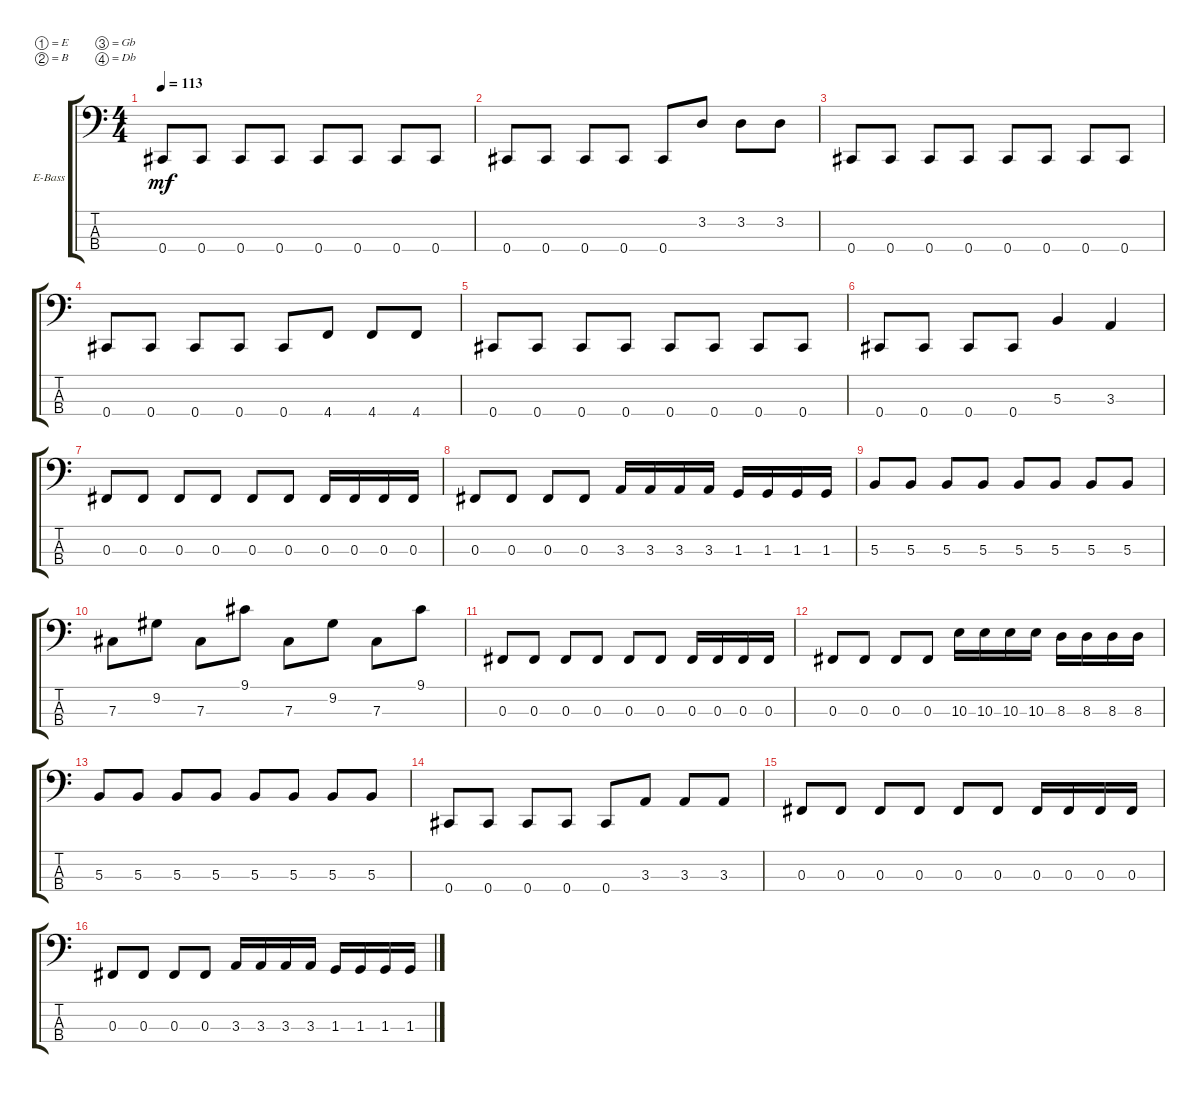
\bracketExtendMode groupsimilarinstruments
\firstSystemTrackNameOrientation horizontal
\otherSystemsTrackNameOrientation horizontal
\track ("Bass" "E-Bass") {instrument electricbassfinger}
\staff {score tabs}
\tuning (E2 B1 Gb1 Db1)
\ts (4 4)
\tempo 113
\clef f4
\ks c
0.4.8{dy mf} 0.4.8 0.4.8 0.4.8 0.4.8 0.4.8 0.4.8 0.4.8 |
0.4.8 0.4.8 0.4.8 0.4.8 0.4.8 3.2.8 3.2.8 3.2.8 |
0.4.8 0.4.8 0.4.8 0.4.8 0.4.8 0.4.8 0.4.8 0.4.8 |
0.4.8 0.4.8 0.4.8 0.4.8 0.4.8 4.4.8 4.4.8 4.4.8 |
0.4.8 0.4.8 0.4.8 0.4.8 0.4.8 0.4.8 0.4.8 0.4.8 |
0.4.8 0.4.8 0.4.8 0.4.8 5.3.4 3.3.4 |
0.3.8 0.3.8 0.3.8 0.3.8 0.3.8 0.3.8 0.3.16 0.3.16 0.3.16 0.3.16 |
0.3.8 0.3.8 0.3.8 0.3.8 3.3.16 3.3.16 3.3.16 3.3.16 1.3.16 1.3.16 1.3.16 1.3.16 |
5.3.8 5.3.8 5.3.8 5.3.8 5.3.8 5.3.8 5.3.8 5.3.8 |
7.3.8 9.2.8 7.3.8 9.1.8 7.3.8 9.2.8 7.3.8 9.1.8 |
0.3.8 0.3.8 0.3.8 0.3.8 0.3.8 0.3.8 0.3.16 0.3.16 0.3.16 0.3.16 |
0.3.8 0.3.8 0.3.8 0.3.8 10.3.16 10.3.16 10.3.16 10.3.16 8.3.16 8.3.16 8.3.16 8.3.16 |
5.3.8 5.3.8 5.3.8 5.3.8 5.3.8 5.3.8 5.3.8 5.3.8 |
0.4.8 0.4.8 0.4.8 0.4.8 0.4.8 3.3.8 3.3.8 3.3.8 |
0.3.8 0.3.8 0.3.8 0.3.8 0.3.8 0.3.8 0.3.16 0.3.16 0.3.16 0.3.16 |
0.3.8 0.3.8 0.3.8 0.3.8 3.3.16 3.3.16 3.3.16 3.3.16 1.3.16 1.3.16 1.3.16 1.3.16
